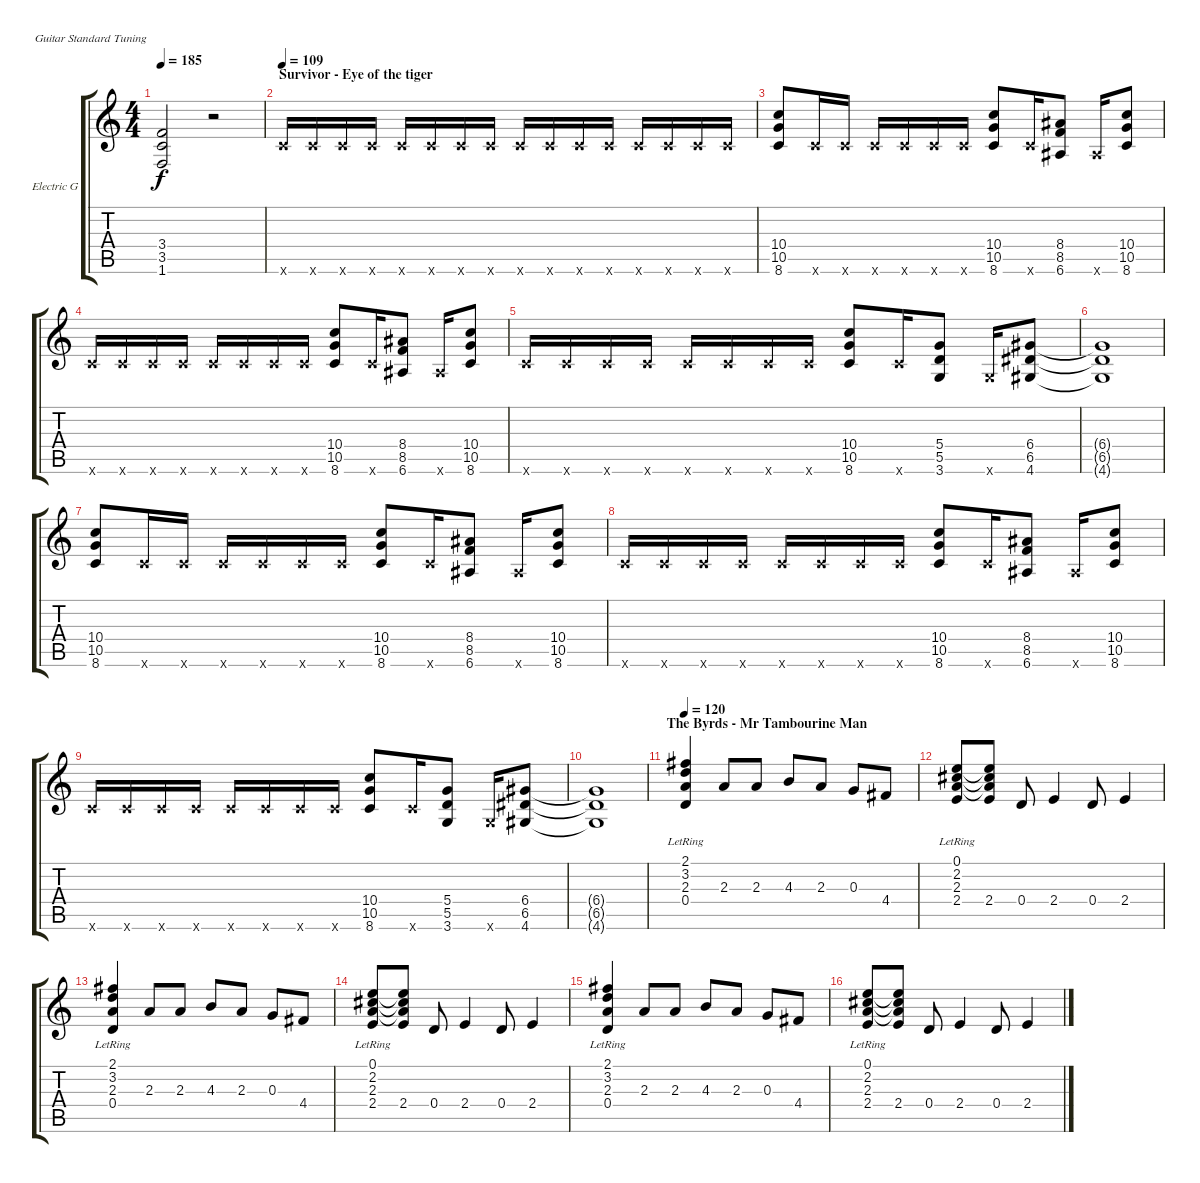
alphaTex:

\defaultSystemsLayout 4
\bracketExtendMode groupsimilarinstruments
\firstSystemTrackNameOrientation horizontal
\otherSystemsTrackNameOrientation horizontal
\track ("Electric Guitar" "Electric G") {instrument electricguitarclean}
\staff {score tabs}
\tuning (E4 B3 G3 D3 A2 E2)
\ts (4 4)
\tempo 185
\clef g2
\ks c
(3.4 3.5 1.6).2{dy f} r.2 |
\section ("" "Survivor - Eye of the tiger")
\tempo 109
8.6{x}.16 8.6{x}.16 8.6{x}.16 8.6{x}.16 8.6{x}.16 8.6{x}.16 8.6{x}.16 8.6{x}.16 8.6{x}.16 8.6{x}.16 8.6{x}.16 8.6{x}.16 8.6{x}.16 8.6{x}.16 8.6{x}.16 8.6{x}.16 |
(10.4 10.5 8.6).8 8.6{x}.16 8.6{x}.16 8.6{x}.16 8.6{x}.16 8.6{x}.16 8.6{x}.16 (10.4 10.5 8.6).8 8.6{x}.16 (8.4 8.5 6.6).8 6.6{x}.16 (10.4 10.5 8.6).8 |
8.6{x}.16 8.6{x}.16 8.6{x}.16 8.6{x}.16 8.6{x}.16 8.6{x}.16 8.6{x}.16 8.6{x}.16 (10.4 10.5 8.6).8 8.6{x}.16 (8.4 8.5 6.6).8 6.6{x}.16 (10.4 10.5 8.6).8 |
8.6{x}.16 8.6{x}.16 8.6{x}.16 8.6{x}.16 8.6{x}.16 8.6{x}.16 8.6{x}.16 8.6{x}.16 (10.4 10.5 8.6).8 8.6{x}.16 (5.4 5.5 3.6).8 3.6{x}.16 (6.4 6.5 4.6).8 |
(6.4{t} 6.5{t} 4.6{t}).1 |
(10.4 10.5 8.6).8 8.6{x}.16 8.6{x}.16 8.6{x}.16 8.6{x}.16 8.6{x}.16 8.6{x}.16 (10.4 10.5 8.6).8 8.6{x}.16 (8.4 8.5 6.6).8 6.6{x}.16 (10.4 10.5 8.6).8 |
8.6{x}.16 8.6{x}.16 8.6{x}.16 8.6{x}.16 8.6{x}.16 8.6{x}.16 8.6{x}.16 8.6{x}.16 (10.4 10.5 8.6).8 8.6{x}.16 (8.4 8.5 6.6).8 6.6{x}.16 (10.4 10.5 8.6).8 |
8.6{x}.16 8.6{x}.16 8.6{x}.16 8.6{x}.16 8.6{x}.16 8.6{x}.16 8.6{x}.16 8.6{x}.16 (10.4 10.5 8.6).8 8.6{x}.16 (5.4 5.5 3.6).8 3.6{x}.16 (6.4 6.5 4.6).8 |
(6.4{t} 6.5{t} 4.6{t}).1 |
\section ("" "The Byrds - Mr Tambourine Man")
\tempo 120
(2.1{lr} 3.2{lr} 2.3{lr} 0.4{lr}).4 2.3.8 2.3.8 4.3.8 2.3.8 0.3.8 4.4.8 |
(0.1{lr} 2.2{lr} 2.3{lr} 2.4{lr}).8 (0.1{t} 2.2{t} 2.3{t} 2.4).8 0.4.8 2.4.4 0.4.8 2.4.4 |
(2.1{lr} 3.2{lr} 2.3{lr} 0.4{lr}).4 2.3.8 2.3.8 4.3.8 2.3.8 0.3.8 4.4.8 |
(0.1{lr} 2.2{lr} 2.3{lr} 2.4{lr}).8 (0.1{t} 2.2{t} 2.3{t} 2.4).8 0.4.8 2.4.4 0.4.8 2.4.4 |
(2.1{lr} 3.2{lr} 2.3{lr} 0.4{lr}).4 2.3.8 2.3.8 4.3.8 2.3.8 0.3.8 4.4.8 |
(0.1{lr} 2.2{lr} 2.3{lr} 2.4{lr}).8 (0.1{t} 2.2{t} 2.3{t} 2.4).8 0.4.8 2.4.4 0.4.8 2.4.4
